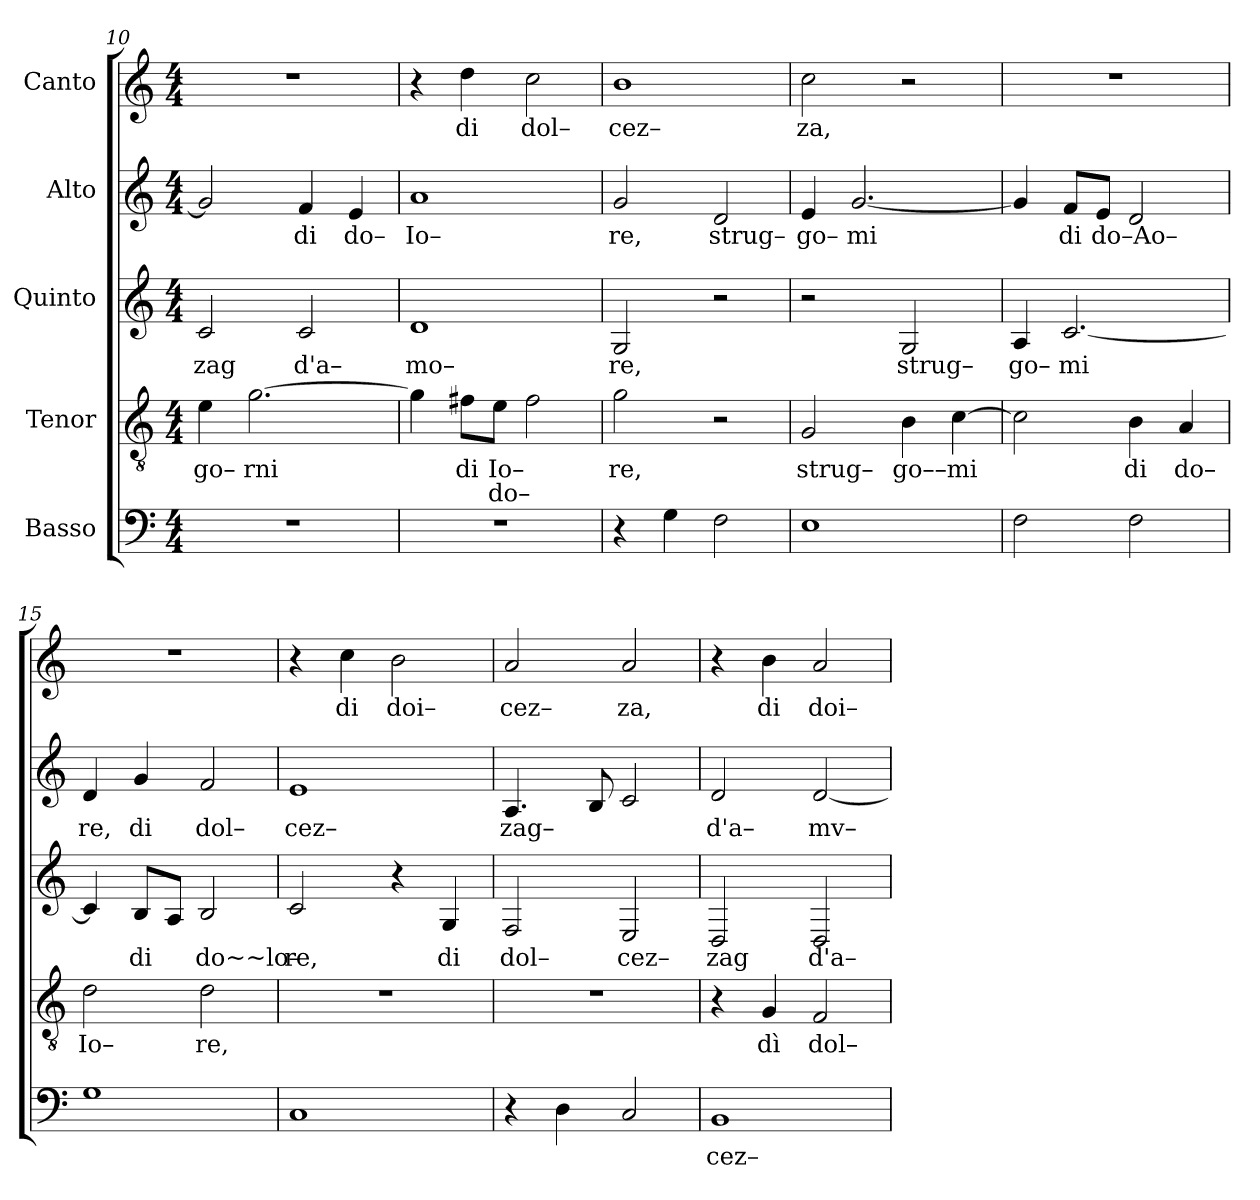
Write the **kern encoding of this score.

**kern	**text	**kern	**text	**text	**kern	**text	**kern	**text	**kern	**text
*part5	*part5	*part4	*part4	*part4	*part3	*part3	*part2	*part2	*part1	*part1
*staff5	*staff5	*staff4	*staff4	*staff4	*staff3	*staff3	*staff2	*staff2	*staff1	*staff1
*I"Basso	*	*I"Tenor	*	*	*I"Quinto	*	*I"Alto	*	*I"Canto	*
*clefF4	*	*clefGv2	*	*	*clefG2	*	*clefG2	*	*clefG2	*
*k[]	*	*k[]	*	*	*k[]	*	*k[]	*	*k[]	*
*M4/4	*	*M4/4	*	*	*M4/4	*	*M4/4	*	*M4/4	*
=10	=10	=10	=10	=10	=10	=10	=10	=10	=10	=10
!	!	!	!LO:LY:b	!	!	!LO:LY:b	!	!	!	!
1r	.	4e\	go–	.	2c/	zag	2g/]	.	1r	.
!	!	!	!LO:LY:b	!	!	!	!	!	!	!
.	.	[2.g\	rni	.	.	.	.	.	.	.
!	!	!	!	!	!	!LO:LY:b	!	!LO:LY:b	!	!
.	.	.	.	.	2c/	d'a–	4f/	di	.	.
!	!	!	!	!	!	!	!	!LO:LY:b	!	!
.	.	.	.	.	.	.	4e/	do–	.	.
=11	=11	=11	=11	=11	=11	=11	=11	=11	=11	=11
!	!	!	!	!	!	!LO:LY:b	!	!LO:LY:b	!	!
1r	.	4g\]	.	.	1d	mo–	1a	Io–	4r	.
!	!	!	!LO:LY:b	!	!	!	!	!	!	!LO:LY:b
.	.	8f#X\L	di	.	.	.	.	.	4dd\	di
!	!	!	!LO:LY:b	!LO:LY:b	!	!	!	!	!	!
.	.	8e\J	Io–	do–	.	.	.	.	.	.
!	!	!	!	!	!	!	!	!	!	!LO:LY:b
.	.	2f#\	.	.	.	.	.	.	2cc\	dol–
=12	=12	=12	=12	=12	=12	=12	=12	=12	=12	=12
!	!	!	!LO:LY:b	!	!	!LO:LY:b	!	!LO:LY:b	!	!LO:LY:b
4r	.	2g\	re,	.	2G/	re,	2g/	re,	1b	cez–
4G\	.	.	.	.	.	.	.	.	.	.
!	!	!	!	!	!	!	!	!LO:LY:b	!	!
2F\	.	2r	.	.	2r	.	2d/	strug–	.	.
=13	=13	=13	=13	=13	=13	=13	=13	=13	=13	=13
!	!	!	!LO:LY:b	!	!	!	!	!LO:LY:b	!	!LO:LY:b
1E	.	2G/	strug–	.	2r	.	4e/	go–	2cc\	za,
!	!	!	!	!	!	!	!	!LO:LY:b	!	!
.	.	.	.	.	.	.	[2.g/	mi	.	.
!	!	!	!LO:LY:b	!	!	!LO:LY:b	!	!	!	!
.	.	4B\	go––	.	2G/	strug–	.	.	2r	.
!	!	!	!LO:LY:b	!	!	!	!	!	!	!
.	.	[4c\	mi	.	.	.	.	.	.	.
=14	=14	=14	=14	=14	=14	=14	=14	=14	=14	=14
!	!	!	!	!	!	!LO:LY:b	!	!	!	!
2F\	.	2c\]	.	.	4A/	go–	4g/]	.	1r	.
!	!	!	!	!	!	!LO:LY:b	!	!LO:LY:b	!	!
.	.	.	.	.	[2.c/	mi	8f/L	di	.	.
!	!	!	!	!	!	!	!	!LO:LY:b	!	!
.	.	.	.	.	.	.	8e/J	do–Ao–	.	.
!	!	!	!LO:LY:b	!	!	!	!	!	!	!
2F\	.	4B\	di	.	.	.	2d/	.	.	.
!	!	!	!LO:LY:b	!	!	!	!	!	!	!
.	.	4A/	do–	.	.	.	.	.	.	.
=15	=15	=15	=15	=15	=15	=15	=15	=15	=15	=15
!	!	!	!LO:LY:b	!	!	!	!	!LO:LY:b	!	!
1G	.	2d\	Io–	.	4c/]	.	4d/	re,	1r	.
!	!	!	!	!	!	!LO:LY:b	!	!LO:LY:b	!	!
.	.	.	.	.	8B/L	di	4g/	di	.	.
.	.	.	.	.	8A/J	.	.	.	.	.
!	!	!	!LO:LY:b	!	!	!LO:LY:b	!	!LO:LY:b	!	!
.	.	2d\	re,	.	2B/	do~~lo–	2f/	dol–	.	.
=16	=16	=16	=16	=16	=16	=16	=16	=16	=16	=16
!	!	!	!	!	!	!LO:LY:b	!	!LO:LY:b	!	!
1C	.	1r	.	.	2c/	re,	1e	cez–	4r	.
!	!	!	!	!	!	!	!	!	!	!LO:LY:b
.	.	.	.	.	.	.	.	.	4cc\	di
!	!	!	!	!	!	!	!	!	!	!LO:LY:b
.	.	.	.	.	4r	.	.	.	2b\	doi–
!	!	!	!	!	!	!LO:LY:b	!	!	!	!
.	.	.	.	.	4G/	di	.	.	.	.
=17	=17	=17	=17	=17	=17	=17	=17	=17	=17	=17
!	!	!	!	!	!	!LO:LY:b	!	!LO:LY:b	!	!LO:LY:b
4r	.	1r	.	.	2F/	dol–	4.A/	zag–	2a/	cez–
4D\	.	.	.	.	.	.	.	.	.	.
.	.	.	.	.	.	.	8B/	.	.	.
!	!	!	!	!	!	!LO:LY:b	!	!	!	!LO:LY:b
2C/	.	.	.	.	2E/	cez–	2c/	.	2a/	za,
=18	=18	=18	=18	=18	=18	=18	=18	=18	=18	=18
!	!LO:LY:b	!	!	!	!	!LO:LY:b	!	!LO:LY:b	!	!
1BB	cez–	4r	.	.	2D/	zag	2d/	d'a–	4r	.
!	!	!	!LO:LY:b	!	!	!	!	!	!	!LO:LY:b
.	.	4G/	dì	.	.	.	.	.	4b\	di
!	!	!	!LO:LY:b	!	!	!LO:LY:b	!	!LO:LY:b	!	!LO:LY:b
.	.	2F/	dol–	.	2D/	d'a–	[2d/	mv–	2a/	doi–
=	=	=	=	=	=	=	=	=	=	=
*-	*-	*-	*-	*-	*-	*-	*-	*-	*-	*-
